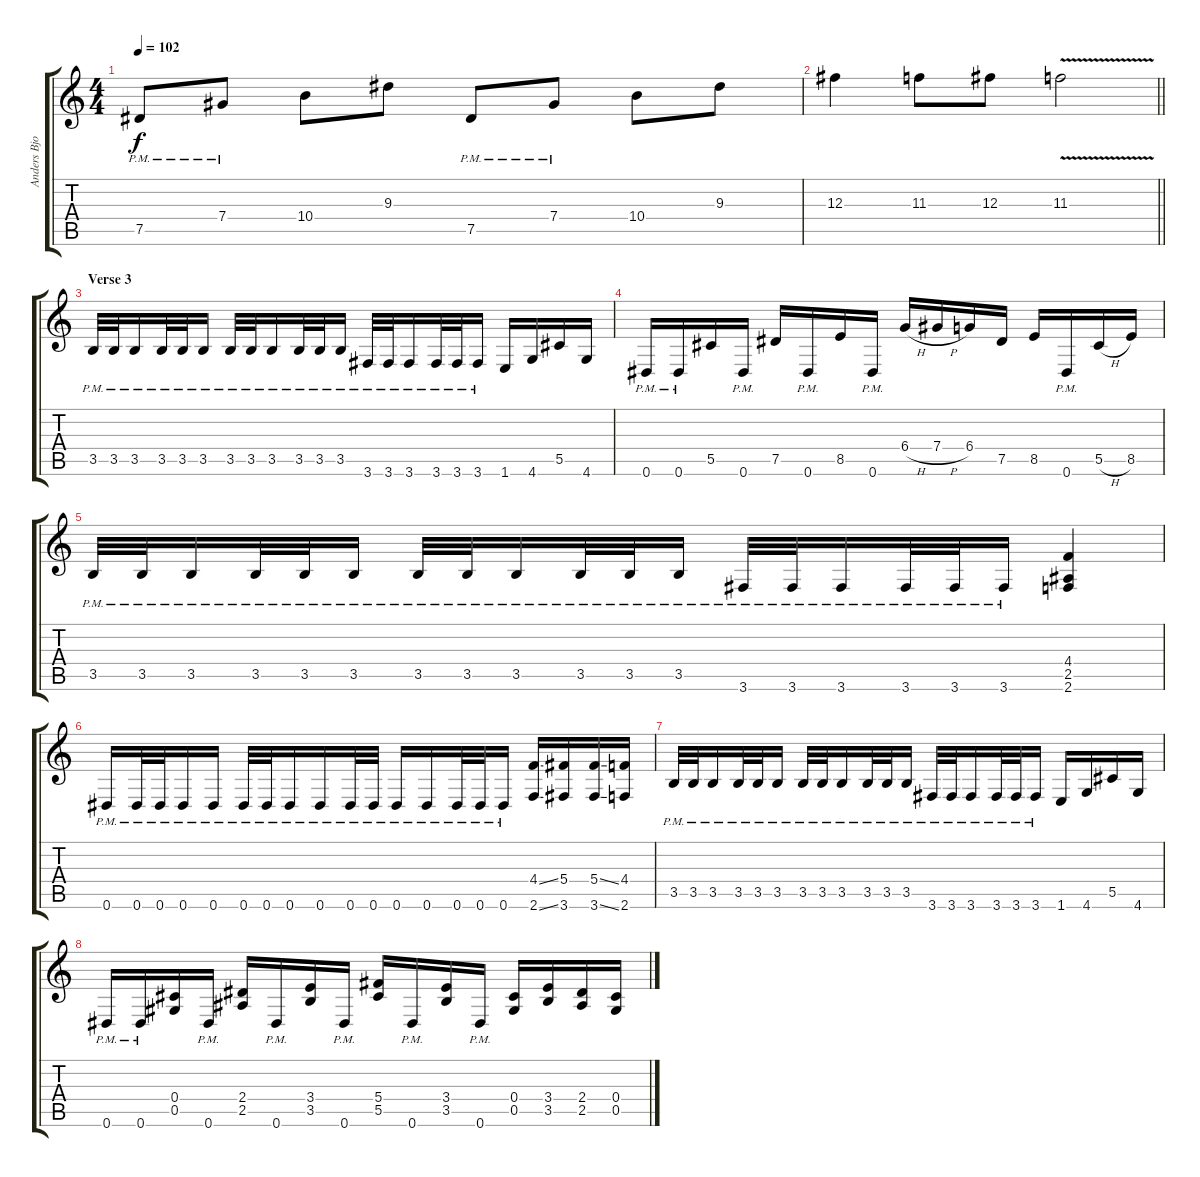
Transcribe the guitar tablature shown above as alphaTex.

\track ("Anders Bjorler" "Anders Bjo") {instrument distortionguitar}
\staff {score tabs}
\tuning (Eb4 Bb3 Gb3 Db3 Ab2 Eb2) {hide}
\ts (4 4)
\tempo 102
\clef g2
\ks c
7.5{pm}.8{dy f} 7.4{pm}.8 10.4.8 9.3.8 7.5{pm}.8 7.4{pm}.8 10.4.8 9.3.8 |
\barLineRight lightlight
12.3.4 11.3.8 12.3.8 11.3{v}.2 |
\section ("" "Verse 3")
3.5{pm}.32 3.5{pm}.32 3.5{pm}.16 3.5{pm}.32 3.5{pm}.32 3.5{pm}.16 3.5{pm}.32 3.5{pm}.32 3.5{pm}.16 3.5{pm}.32 3.5{pm}.32 3.5{pm}.16 3.6{pm}.32 3.6{pm}.32 3.6{pm}.16 3.6{pm}.32 3.6{pm}.32 3.6{pm}.16 1.6.16 4.6.16 5.5.16 4.6.16 |
0.6{pm}.16 0.6{pm}.16 5.5.16 0.6{pm}.16 7.5.16 0.6{pm}.16 8.5.16 0.6{pm}.16 6.4{h}.16 7.4{h}.16 6.4.16 7.5.16 8.5.16 0.6{pm}.16 5.5{h}.16 8.5.16 |
3.5{pm}.32 3.5{pm}.32 3.5{pm}.16 3.5{pm}.32 3.5{pm}.32 3.5{pm}.16 3.5{pm}.32 3.5{pm}.32 3.5{pm}.16 3.5{pm}.32 3.5{pm}.32 3.5{pm}.16 3.6{pm}.32 3.6{pm}.32 3.6{pm}.16 3.6{pm}.32 3.6{pm}.32 3.6{pm}.16 (4.4 2.5 2.6).4 |
0.6{pm}.16 0.6{pm}.32 0.6{pm}.32 0.6{pm}.16 0.6{pm}.16 0.6{pm}.32 0.6{pm}.32 0.6{pm}.16 0.6{pm}.16 0.6{pm}.32 0.6{pm}.32 0.6{pm}.16 0.6{pm}.16 0.6{pm}.32 0.6{pm}.32 0.6{pm}.16 (4.4{ss} 2.6{ss}).16 (5.4 3.6).16 (5.4{ss} 3.6{ss}).16 (4.4 2.6).16 |
3.5{pm}.32 3.5{pm}.32 3.5{pm}.16 3.5{pm}.32 3.5{pm}.32 3.5{pm}.16 3.5{pm}.32 3.5{pm}.32 3.5{pm}.16 3.5{pm}.32 3.5{pm}.32 3.5{pm}.16 3.6{pm}.32 3.6{pm}.32 3.6{pm}.16 3.6{pm}.32 3.6{pm}.32 3.6{pm}.16 1.6.16 4.6.16 5.5.16 4.6.16 |
0.6{pm}.16 0.6{pm}.16 (0.4 0.5).16 0.6{pm}.16 (2.4 2.5).16 0.6{pm}.16 (3.4 3.5).16 0.6{pm}.16 (5.4 5.5).16 0.6{pm}.16 (3.4 3.5).16 0.6{pm}.16 (0.4 0.5).16 (3.4 3.5).16 (2.4 2.5).16 (0.4 0.5).16
